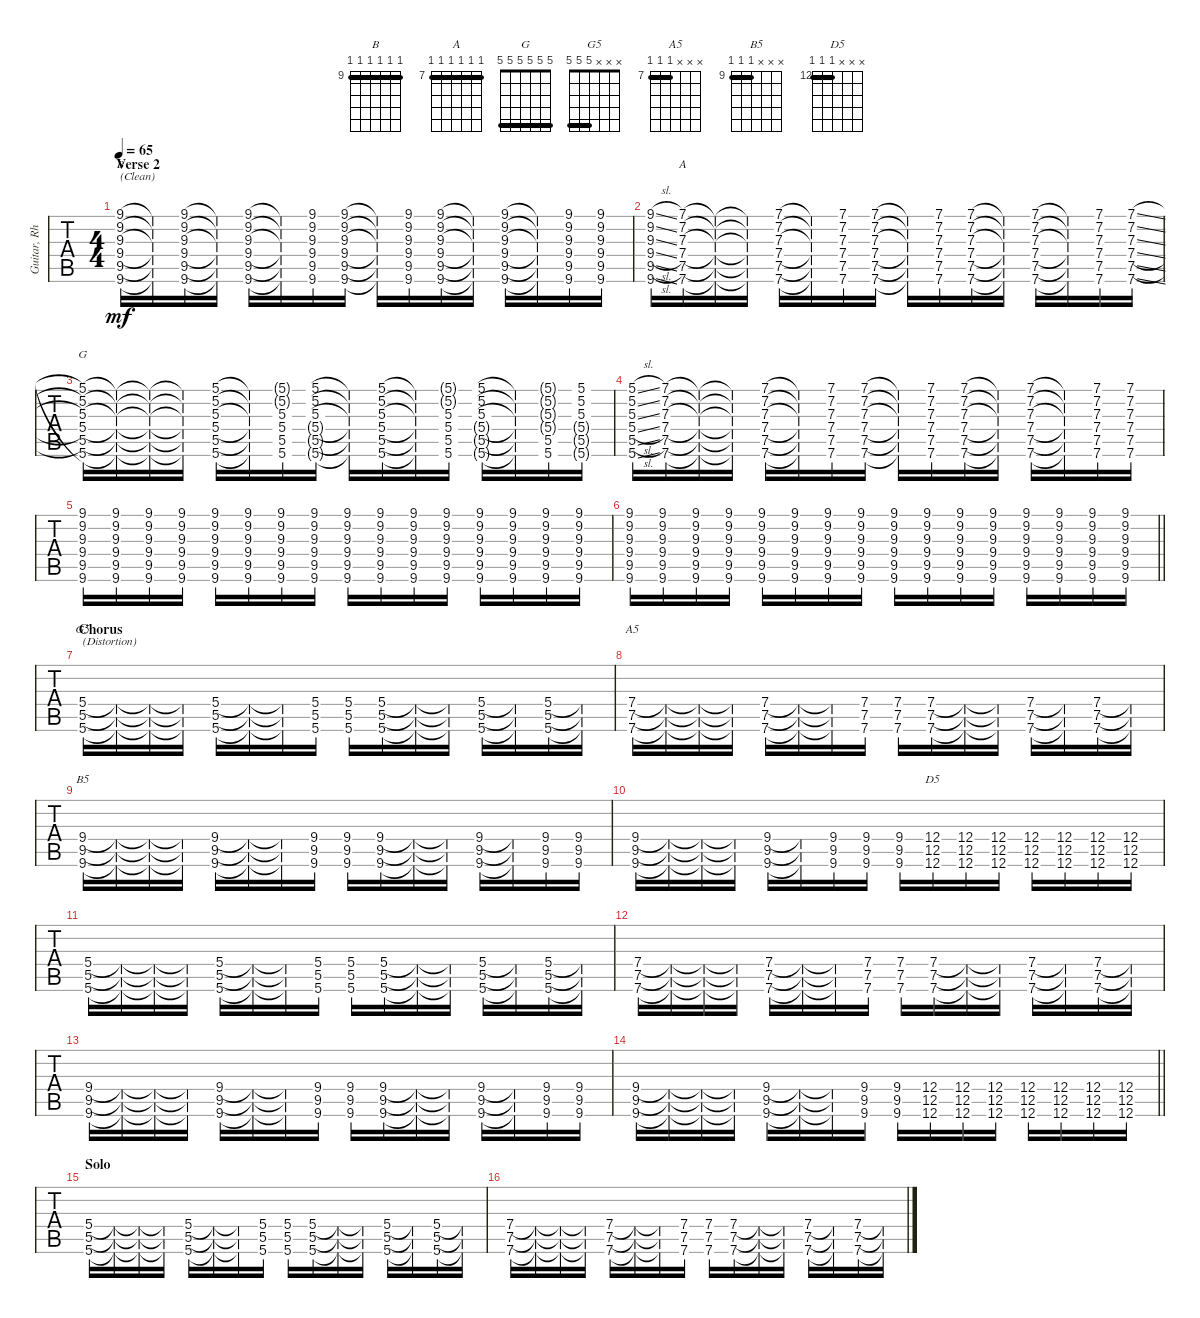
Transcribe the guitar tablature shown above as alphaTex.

\track ("Guitar, Rhythm" "Guitar, Rh") {instrument overdrivenguitar}
\staff {tabs}
\tuning (D4 A3 Gb3 D3 A2 D2) {hide}
\chord ("B" 9 9 9 9 9 9) {firstfret 9 barre 9}
\chord ("A" 7 7 7 7 7 7) {firstfret 7 barre 7}
\chord ("G" 5 5 5 5 5 5) {barre 5}
\chord ("G5" x x x 5 5 5) {barre 5}
\chord ("A5" x x x 7 7 7) {firstfret 7 barre 7}
\chord ("B5" x x x 9 9 9) {firstfret 9 barre 9}
\chord ("D5" x x x 12 12 12) {firstfret 12 barre 12}
\ts (4 4)
\section ("" "Verse 2")
\tempo 65
\clef g2
\ks c
(9.1 9.2 9.3 9.4 9.5 9.6).16{ch "B" txt "(Clean)" dy mf} (9.1{t} 9.2{t} 9.3{t} 9.4{t} 9.5{t} 9.6{t}).16 (9.1 9.2 9.3 9.4 9.5 9.6).16 (9.1{t} 9.2{t} 9.3{t} 9.4{t} 9.5{t} 9.6{t}).16 (9.1 9.2 9.3 9.4 9.5 9.6).16 (9.1{t} 9.2{t} 9.3{t} 9.4{t} 9.5{t} 9.6{t}).16 (9.1 9.2 9.3 9.4 9.5 9.6).16 (9.1 9.2 9.3 9.4 9.5 9.6).16 (9.1{t} 9.2{t} 9.3{t} 9.4{t} 9.5{t} 9.6{t}).16 (9.1 9.2 9.3 9.4 9.5 9.6).16 (9.1 9.2 9.3 9.4 9.5 9.6).16 (9.1{t} 9.2{t} 9.3{t} 9.4{t} 9.5{t} 9.6{t}).16 (9.1 9.2 9.3 9.4 9.5 9.6).16 (9.1{t} 9.2{t} 9.3{t} 9.4{t} 9.5{t} 9.6{t}).16 (9.1 9.2 9.3 9.4 9.5 9.6).16 (9.1 9.2 9.3 9.4 9.5 9.6).16 |
(9.1{sl} 9.2{sl} 9.3{sl} 9.4{sl} 9.5{sl} 9.6{sl}).16 (7.1 7.2 7.3 7.4 7.5 7.6).16{ch "A"} (7.1{t} 7.2{t} 7.3{t} 7.4{t} 7.5{t} 7.6{t}).16 (7.1{t} 7.2{t} 7.3{t} 7.4{t} 7.5{t} 7.6{t}).16 (7.1 7.2 7.3 7.4 7.5 7.6).16 (7.1{t} 7.2{t} 7.3{t} 7.4{t} 7.5{t} 7.6{t}).16 (7.1 7.2 7.3 7.4 7.5 7.6).16 (7.1 7.2 7.3 7.4 7.5 7.6).16 (7.1{t} 7.2{t} 7.3{t} 7.4{t} 7.5{t} 7.6{t}).16 (7.1 7.2 7.3 7.4 7.5 7.6).16 (7.1 7.2 7.3 7.4 7.5 7.6).16 (7.1{t} 7.2{t} 7.3{t} 7.4{t} 7.5{t} 7.6{t}).16 (7.1 7.2 7.3 7.4 7.5 7.6).16 (7.1{t} 7.2{t} 7.3{t} 7.4{t} 7.5{t} 7.6{t}).16 (7.1 7.2 7.3 7.4 7.5 7.6).16 (7.1{sl} 7.2{sl} 7.3{sl} 7.4{sl} 7.5{sl} 7.6{sl}).16 |
(5.1 5.2 5.3 5.4 5.5 5.6).16{ch "G"} (5.1{t} 5.2{t} 5.3{t} 5.4{t} 5.5{t} 5.6{t}).16 (5.1{t} 5.2{t} 5.3{t} 5.4{t} 5.5{t} 5.6{t}).16 (5.1{t} 5.2{t} 5.3{t} 5.4{t} 5.5{t} 5.6{t}).16 (5.1 5.2 5.3 5.4 5.5 5.6).16 (5.1{t} 5.2{t} 5.3{t} 5.4{t} 5.5{t} 5.6{t}).16 (5.1{g} 5.2{g} 5.3 5.4 5.5 5.6).16 (5.1 5.2 5.3 5.4{g} 5.5{g} 5.6{g}).16 (5.1{t} 5.2{t} 5.3{t} 5.4{t} 5.5{t} 5.6{t}).16 (5.1 5.2 5.3 5.4 5.5 5.6).16 (5.1{t} 5.2{t} 5.3{t} 5.4{t} 5.5{t} 5.6{t}).16 (5.1{g} 5.2{g} 5.3 5.4 5.5 5.6).16 (5.1 5.2 5.3 5.4{g} 5.5{g} 5.6{g}).16 (5.1{t} 5.2{t} 5.3{t} 5.4{t} 5.5{t} 5.6{t}).16 (5.1{g} 5.2{g} 5.3{g} 5.4{g} 5.5 5.6).16 (5.1 5.2 5.3 5.4{g} 5.5{g} 5.6{g}).16 |
(5.1{sl} 5.2{sl} 5.3{sl} 5.4{sl} 5.5{sl} 5.6{sl}).16 (7.1 7.2 7.3 7.4 7.5 7.6).16 (7.1{t} 7.2{t} 7.3{t} 7.4{t} 7.5{t} 7.6{t}).16 (7.1{t} 7.2{t} 7.3{t} 7.4{t} 7.5{t} 7.6{t}).16 (7.1 7.2 7.3 7.4 7.5 7.6).16 (7.1{t} 7.2{t} 7.3{t} 7.4{t} 7.5{t} 7.6{t}).16 (7.1 7.2 7.3 7.4 7.5 7.6).16 (7.1 7.2 7.3 7.4 7.5 7.6).16 (7.1{t} 7.2{t} 7.3{t} 7.4{t} 7.5{t} 7.6{t}).16 (7.1 7.2 7.3 7.4 7.5 7.6).16 (7.1 7.2 7.3 7.4 7.5 7.6).16 (7.1{t} 7.2{t} 7.3{t} 7.4{t} 7.5{t} 7.6{t}).16 (7.1 7.2 7.3 7.4 7.5 7.6).16 (7.1{t} 7.2{t} 7.3{t} 7.4{t} 7.5{t} 7.6{t}).16 (7.1 7.2 7.3 7.4 7.5 7.6).16 (7.1 7.2 7.3 7.4 7.5 7.6).16 |
(9.1 9.2 9.3 9.4 9.5 9.6).16 (9.1 9.2 9.3 9.4 9.5 9.6).16 (9.1 9.2 9.3 9.4 9.5 9.6).16 (9.1 9.2 9.3 9.4 9.5 9.6).16 (9.1 9.2 9.3 9.4 9.5 9.6).16 (9.1 9.2 9.3 9.4 9.5 9.6).16 (9.1 9.2 9.3 9.4 9.5 9.6).16 (9.1 9.2 9.3 9.4 9.5 9.6).16 (9.1 9.2 9.3 9.4 9.5 9.6).16 (9.1 9.2 9.3 9.4 9.5 9.6).16 (9.1 9.2 9.3 9.4 9.5 9.6).16 (9.1 9.2 9.3 9.4 9.5 9.6).16 (9.1 9.2 9.3 9.4 9.5 9.6).16 (9.1 9.2 9.3 9.4 9.5 9.6).16 (9.1 9.2 9.3 9.4 9.5 9.6).16 (9.1 9.2 9.3 9.4 9.5 9.6).16 |
\barLineRight lightlight
(9.1 9.2 9.3 9.4 9.5 9.6).16 (9.1 9.2 9.3 9.4 9.5 9.6).16 (9.1 9.2 9.3 9.4 9.5 9.6).16 (9.1 9.2 9.3 9.4 9.5 9.6).16 (9.1 9.2 9.3 9.4 9.5 9.6).16 (9.1 9.2 9.3 9.4 9.5 9.6).16 (9.1 9.2 9.3 9.4 9.5 9.6).16 (9.1 9.2 9.3 9.4 9.5 9.6).16 (9.1 9.2 9.3 9.4 9.5 9.6).16 (9.1 9.2 9.3 9.4 9.5 9.6).16 (9.1 9.2 9.3 9.4 9.5 9.6).16 (9.1 9.2 9.3 9.4 9.5 9.6).16 (9.1 9.2 9.3 9.4 9.5 9.6).16 (9.1 9.2 9.3 9.4 9.5 9.6).16 (9.1 9.2 9.3 9.4 9.5 9.6).16 (9.1 9.2 9.3 9.4 9.5 9.6).16 |
\section ("" "Chorus")
(5.4 5.5 5.6).16{ch "G5" txt "(Distortion)"} (5.4{t} 5.5{t} 5.6{t}).16 (5.4{t} 5.5{t} 5.6{t}).16 (5.4{t} 5.5{t} 5.6{t}).16 (5.4 5.5 5.6).16 (5.4{t} 5.5{t} 5.6{t}).16 (5.4{t} 5.5{t} 5.6{t}).16 (5.4 5.5 5.6).16 (5.4 5.5 5.6).16 (5.4 5.5 5.6).16 (5.4{t} 5.5{t} 5.6{t}).16 (5.4{t} 5.5{t} 5.6{t}).16 (5.4 5.5 5.6).16 (5.4{t} 5.5{t} 5.6{t}).16 (5.4 5.5 5.6).16 (5.4{t} 5.5{t} 5.6{t}).16 |
(7.4 7.5 7.6).16{ch "A5"} (7.4{t} 7.5{t} 7.6{t}).16 (7.4{t} 7.5{t} 7.6{t}).16 (7.4{t} 7.5{t} 7.6{t}).16 (7.4 7.5 7.6).16 (7.4{t} 7.5{t} 7.6{t}).16 (7.4{t} 7.5{t} 7.6{t}).16 (7.4 7.5 7.6).16 (7.4 7.5 7.6).16 (7.4 7.5 7.6).16 (7.4{t} 7.5{t} 7.6{t}).16 (7.4{t} 7.5{t} 7.6{t}).16 (7.4 7.5 7.6).16 (7.4{t} 7.5{t} 7.6{t}).16 (7.4 7.5 7.6).16 (7.4{t} 7.5{t} 7.6{t}).16 |
(9.4 9.5 9.6).16{ch "B5"} (9.4{t} 9.5{t} 9.6{t}).16 (9.4{t} 9.5{t} 9.6{t}).16 (9.4{t} 9.5{t} 9.6{t}).16 (9.4 9.5 9.6).16 (9.4{t} 9.5{t} 9.6{t}).16 (9.4{t} 9.5{t} 9.6{t}).16 (9.4 9.5 9.6).16 (9.4 9.5 9.6).16 (9.4 9.5 9.6).16 (9.4{t} 9.5{t} 9.6{t}).16 (9.4{t} 9.5{t} 9.6{t}).16 (9.4 9.5 9.6).16 (9.4{t} 9.5{t} 9.6{t}).16 (9.4 9.5 9.6).16 (9.4 9.5 9.6).16 |
(9.4 9.5 9.6).16 (9.4{t} 9.5{t} 9.6{t}).16 (9.4{t} 9.5{t} 9.6{t}).16 (9.4{t} 9.5{t} 9.6{t}).16 (9.4 9.5 9.6).16 (9.4{t} 9.5{t} 9.6{t}).16 (9.4 9.5 9.6).16 (9.4 9.5 9.6).16 (9.4 9.5 9.6).16 (12.4 12.5 12.6).16{ch "D5"} (12.4 12.5 12.6).16 (12.4 12.5 12.6).16 (12.4 12.5 12.6).16 (12.4 12.5 12.6).16 (12.4 12.5 12.6).16 (12.4 12.5 12.6).16 |
(5.4 5.5 5.6).16 (5.4{t} 5.5{t} 5.6{t}).16 (5.4{t} 5.5{t} 5.6{t}).16 (5.4{t} 5.5{t} 5.6{t}).16 (5.4 5.5 5.6).16 (5.4{t} 5.5{t} 5.6{t}).16 (5.4{t} 5.5{t} 5.6{t}).16 (5.4 5.5 5.6).16 (5.4 5.5 5.6).16 (5.4 5.5 5.6).16 (5.4{t} 5.5{t} 5.6{t}).16 (5.4{t} 5.5{t} 5.6{t}).16 (5.4 5.5 5.6).16 (5.4{t} 5.5{t} 5.6{t}).16 (5.4 5.5 5.6).16 (5.4{t} 5.5{t} 5.6{t}).16 |
(7.4 7.5 7.6).16 (7.4{t} 7.5{t} 7.6{t}).16 (7.4{t} 7.5{t} 7.6{t}).16 (7.4{t} 7.5{t} 7.6{t}).16 (7.4 7.5 7.6).16 (7.4{t} 7.5{t} 7.6{t}).16 (7.4{t} 7.5{t} 7.6{t}).16 (7.4 7.5 7.6).16 (7.4 7.5 7.6).16 (7.4 7.5 7.6).16 (7.4{t} 7.5{t} 7.6{t}).16 (7.4{t} 7.5{t} 7.6{t}).16 (7.4 7.5 7.6).16 (7.4{t} 7.5{t} 7.6{t}).16 (7.4 7.5 7.6).16 (7.4{t} 7.5{t} 7.6{t}).16 |
(9.4 9.5 9.6).16 (9.4{t} 9.5{t} 9.6{t}).16 (9.4{t} 9.5{t} 9.6{t}).16 (9.4{t} 9.5{t} 9.6{t}).16 (9.4 9.5 9.6).16 (9.4{t} 9.5{t} 9.6{t}).16 (9.4{t} 9.5{t} 9.6{t}).16 (9.4 9.5 9.6).16 (9.4 9.5 9.6).16 (9.4 9.5 9.6).16 (9.4{t} 9.5{t} 9.6{t}).16 (9.4{t} 9.5{t} 9.6{t}).16 (9.4 9.5 9.6).16 (9.4{t} 9.5{t} 9.6{t}).16 (9.4 9.5 9.6).16 (9.4 9.5 9.6).16 |
\barLineRight lightlight
(9.4 9.5 9.6).16 (9.4{t} 9.5{t} 9.6{t}).16 (9.4{t} 9.5{t} 9.6{t}).16 (9.4{t} 9.5{t} 9.6{t}).16 (9.4 9.5 9.6).16 (9.4{t} 9.5{t} 9.6{t}).16 (9.4{t} 9.5{t} 9.6{t}).16 (9.4 9.5 9.6).16 (9.4 9.5 9.6).16 (12.4 12.5 12.6).16 (12.4 12.5 12.6).16 (12.4 12.5 12.6).16 (12.4 12.5 12.6).16 (12.4 12.5 12.6).16 (12.4 12.5 12.6).16 (12.4 12.5 12.6).16 |
\section ("" "Solo")
(5.4 5.5 5.6).16 (5.4{t} 5.5{t} 5.6{t}).16 (5.4{t} 5.5{t} 5.6{t}).16 (5.4{t} 5.5{t} 5.6{t}).16 (5.4 5.5 5.6).16 (5.4{t} 5.5{t} 5.6{t}).16 (5.4{t} 5.5{t} 5.6{t}).16 (5.4 5.5 5.6).16 (5.4 5.5 5.6).16 (5.4 5.5 5.6).16 (5.4{t} 5.5{t} 5.6{t}).16 (5.4{t} 5.5{t} 5.6{t}).16 (5.4 5.5 5.6).16 (5.4{t} 5.5{t} 5.6{t}).16 (5.4 5.5 5.6).16 (5.4{t} 5.5{t} 5.6{t}).16 |
(7.4 7.5 7.6).16 (7.4{t} 7.5{t} 7.6{t}).16 (7.4{t} 7.5{t} 7.6{t}).16 (7.4{t} 7.5{t} 7.6{t}).16 (7.4 7.5 7.6).16 (7.4{t} 7.5{t} 7.6{t}).16 (7.4{t} 7.5{t} 7.6{t}).16 (7.4 7.5 7.6).16 (7.4 7.5 7.6).16 (7.4 7.5 7.6).16 (7.4{t} 7.5{t} 7.6{t}).16 (7.4{t} 7.5{t} 7.6{t}).16 (7.4 7.5 7.6).16 (7.4{t} 7.5{t} 7.6{t}).16 (7.4 7.5 7.6).16 (7.4{t} 7.5{t} 7.6{t}).16
